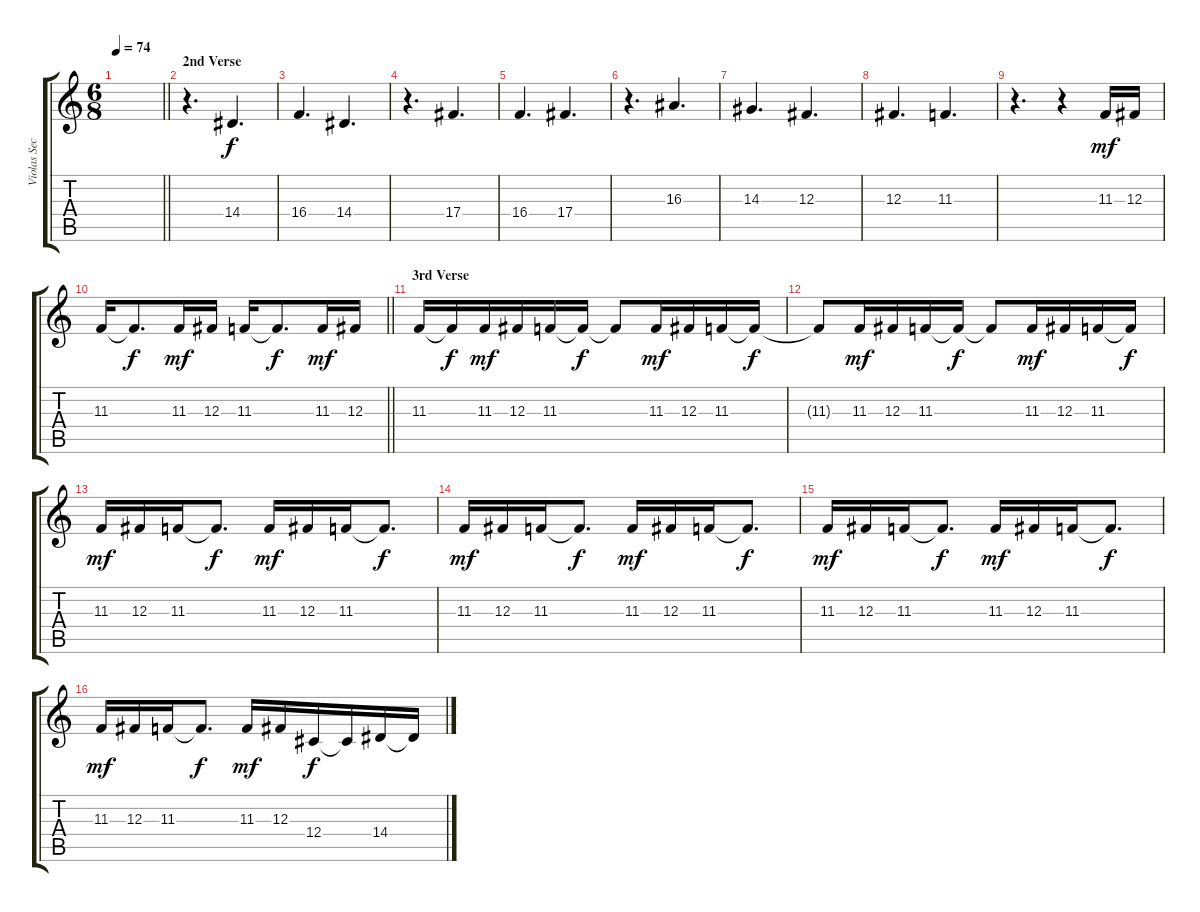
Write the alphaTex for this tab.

\track ("Violas Section (SF Symphony)" "Violas Sec") {instrument stringensemble1}
\staff {score tabs}
\tuning (Eb4 Bb3 Gb3 Db3 Ab2 Eb2) {hide}
\ts (6 8)
\tempo 74
\clef g2
\barLineRight lightlight
\ks c
|
\section ("" "2nd Verse")
r.4{d} 14.4.4{d} |
16.4.4{d} 14.4.4{d} |
r.4{d} 17.4.4{d} |
16.4.4{d} 17.4.4{d} |
r.4{d} 16.3.4{d} |
14.3.4{d} 12.3.4{d} |
12.3.4{d} 11.3.4{d} |
r.4{d} r.4 11.3.16{dy mf} 12.3.16 |
\barLineRight lightlight
11.3.16 11.3{t}.8{d dy f} 11.3.16{dy mf} 12.3.16 11.3.16 11.3{t}.8{d dy f} 11.3.16{dy mf} 12.3.16 |
\section ("" "3rd Verse")
11.3.16 11.3{t}.16{dy f} 11.3.16{dy mf} 12.3.16 11.3.16 11.3{t}.16{dy f} 11.3{t}.8 11.3.16{dy mf} 12.3.16 11.3.16 11.3{t}.16{dy f} |
11.3{t}.8 11.3.16{dy mf} 12.3.16 11.3.16 11.3{t}.16{dy f} 11.3{t}.8 11.3.16{dy mf} 12.3.16 11.3.16 11.3{t}.16{dy f} |
11.3.16{dy mf} 12.3.16 11.3.16 11.3{t}.8{d dy f} 11.3.16{dy mf} 12.3.16 11.3.16 11.3{t}.8{d dy f} |
11.3.16{dy mf} 12.3.16 11.3.16 11.3{t}.8{d dy f} 11.3.16{dy mf} 12.3.16 11.3.16 11.3{t}.8{d dy f} |
11.3.16{dy mf} 12.3.16 11.3.16 11.3{t}.8{d dy f} 11.3.16{dy mf} 12.3.16 11.3.16 11.3{t}.8{d dy f} |
11.3.16{dy mf} 12.3.16 11.3.16 11.3{t}.8{d dy f} 11.3.16{dy mf} 12.3.16 12.4.16{dy f} 12.4{t}.16 14.4.16 14.4{t}.16
